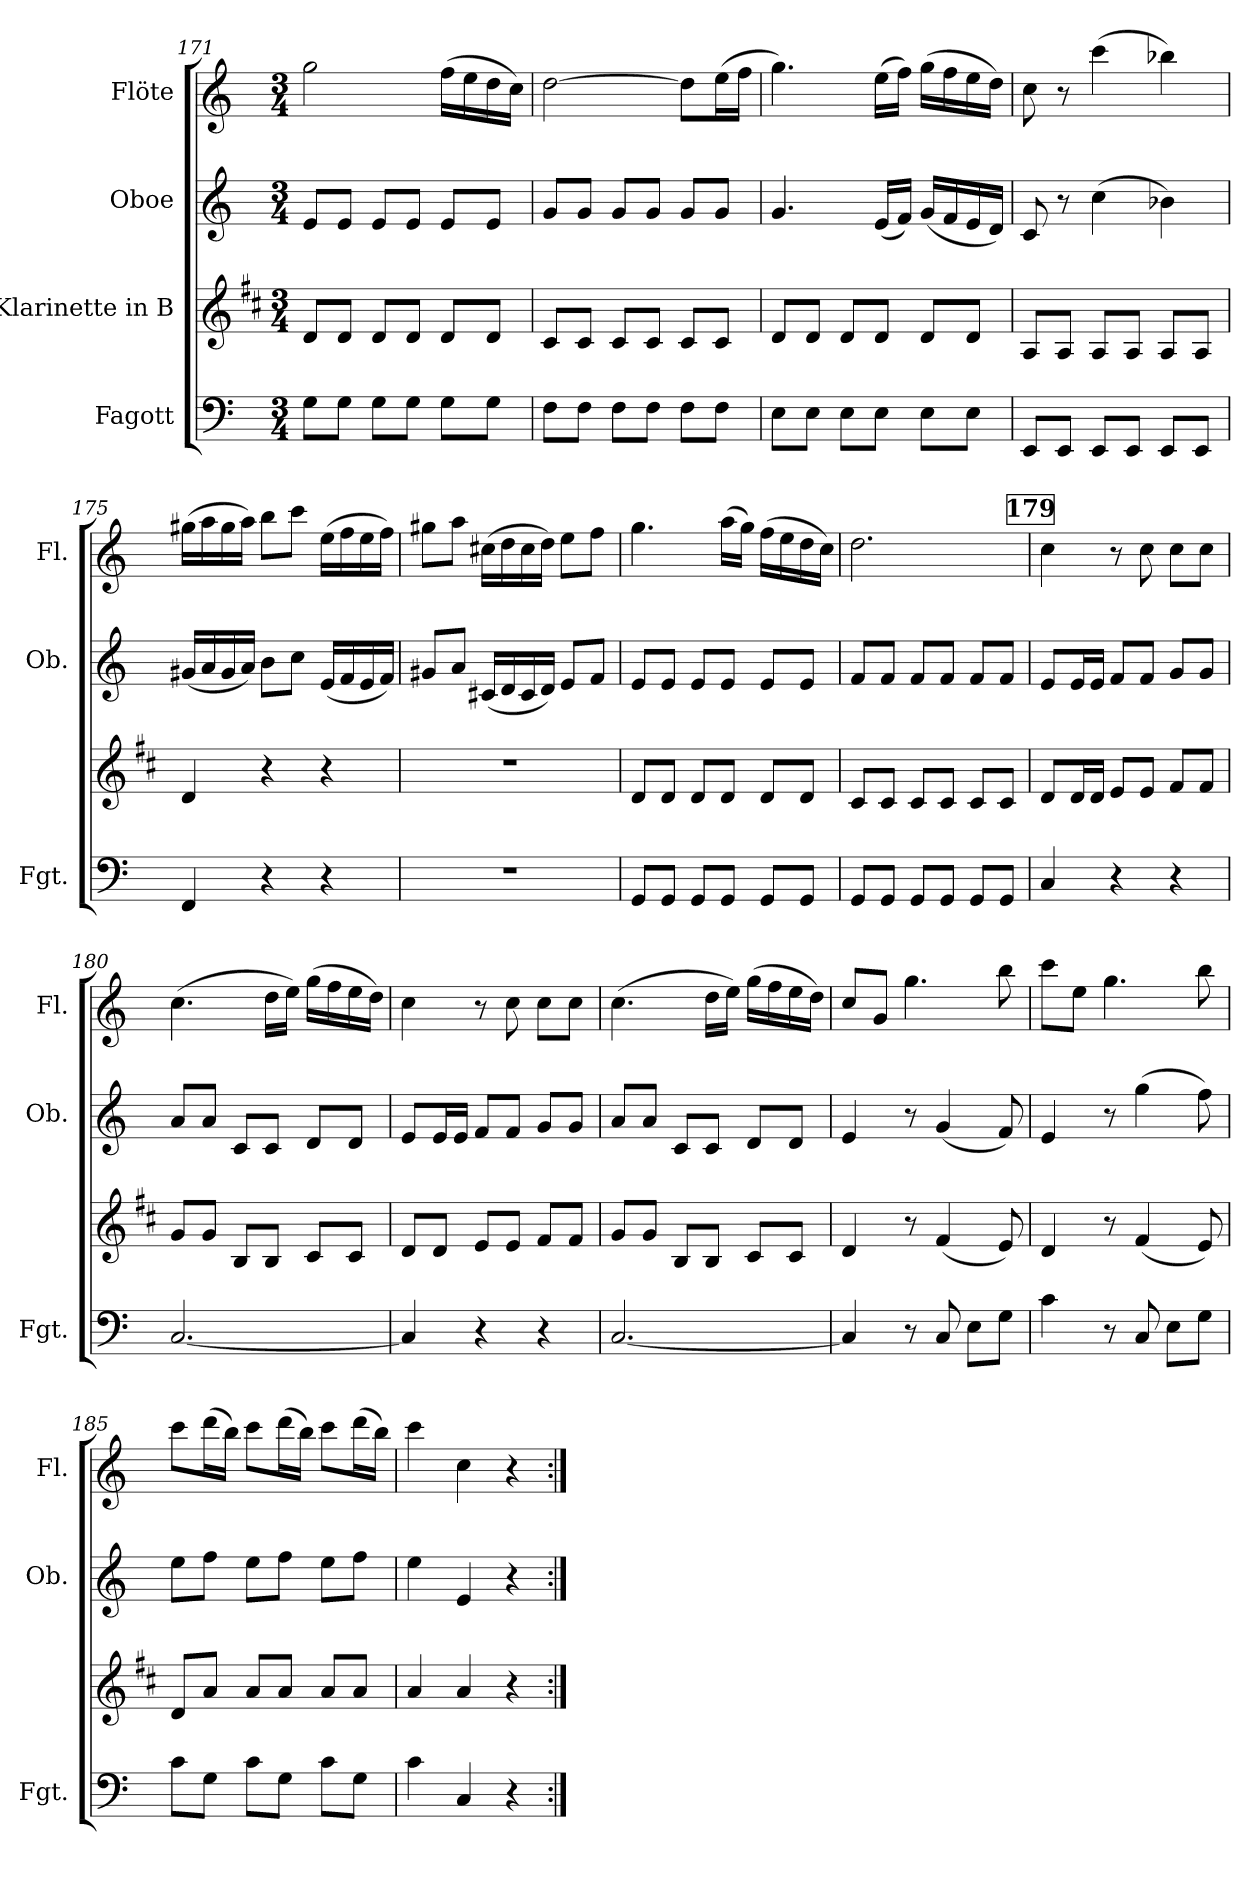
**kern	**kern	**kern	**kern
*part4	*part3	*part2	*part1
*staff4	*staff3	*staff2	*staff1
*I"Fagott	*I"Klarinette in B	*I"Oboe	*I"Flöte
*I'Fgt.	*	*I'Ob.	*I'Fl.
*clefF4	*clefG2	*clefG2	*clefG2
*	*ITrd1c2	*	*
*k[]	*k[]	*k[]	*k[]
*M3/4	*M3/4	*M3/4	*M3/4
=171	=171	=171	=171
8G\L	8c/L	8e/L	2gg\
8G\J	8c/J	8e/J	.
8G\L	8c/L	8e/L	.
8G\J	8c/J	8e/J	.
8G\L	8c/L	8e/L	(>16ff\LL
.	.	.	16ee\
8G\J	8c/J	8e/J	16dd\
.	.	.	16cc\JJ)
=172	=172	=172	=172
8F\L	8B/L	8g/L	[2dd\
8F\J	8B/J	8g/J	.
8F\L	8B/L	8g/L	.
8F\J	8B/J	8g/J	.
8F\L	8B/L	8g/L	8dd\L]
8F\J	8B/J	8g/J	(>16ee\L
.	.	.	16ff\JJ
=173	=173	=173	=173
8E\L	8c/L	4.g/	4.gg\)
8E\J	8c/J	.	.
8E\L	8c/L	.	.
8E\J	8c/J	(<16e/LL	(>16ee\LL
.	.	16f/JJ)	16ff\JJ)
8E\L	8c/L	(<16g/LL	(>16gg\LL
.	.	16f/	16ff\
8E\J	8c/J	16e/	16ee\
.	.	16d/JJ)	16dd\JJ)
=174	=174	=174	=174
8EE/L	8G/L	8c/	8cc\
8EE/J	8G/J	8r	8r
8EE/L	8G/L	(>4cc\	(>4ccc\
8EE/J	8G/J	.	.
8EE/L	8G/L	4b-X\)	4bb-X\)
8EE/J	8G/J	.	.
=175	=175	=175	=175
4FF/	4c/	(<16g#X/LL	(>16gg#X\LL
.	.	16a/	16aa\
.	.	16g#/	16gg#\
.	.	16a/JJ)	16aa\JJ)
4r	4r	8b\L	8bb\L
.	.	8cc\J	8ccc\J
4r	4r	(<16e/LL	(>16ee\LL
.	.	16f/	16ff\
.	.	16e/	16ee\
.	.	16f/JJ)	16ff\JJ)
=176	=176	=176	=176
2.r	2.r	8g#X/L	8gg#X\L
.	.	8a/J	8aa\J
.	.	(<16c#X/LL	(>16cc#X\LL
.	.	16d/	16dd\
.	.	16c#/	16cc#\
.	.	16d/JJ)	16dd\JJ)
.	.	8e/L	8ee\L
.	.	8f/J	8ff\J
!!LO:LB:g=z
=177	=177	=177	=177
8GG/L	8c/L	8e/L	4.gg\
8GG/J	8c/J	8e/J	.
8GG/L	8c/L	8e/L	.
8GG/J	8c/J	8e/J	(>16aa\LL
.	.	.	16gg\JJ)
8GG/L	8c/L	8e/L	(>16ff\LL
.	.	.	16ee\
8GG/J	8c/J	8e/J	16dd\
.	.	.	16cc\JJ)
=178	=178	=178	=178
8GG/L	8B/L	8f/L	2.dd\
8GG/J	8B/J	8f/J	.
8GG/L	8B/L	8f/L	.
8GG/J	8B/J	8f/J	.
8GG/L	8B/L	8f/L	.
8GG/J	8B/J	8f/J	.
!!LO:REH:place=s1:a:B:fs=14:t=179
=179	=179	=179	=179
4C/	8c/L	8e/L	4cc\
.	16c/L	16e/L	.
.	16c/JJ	16e/JJ	.
4r	8d/L	8f/L	8r
.	8d/J	8f/J	8cc\
4r	8e/L	8g/L	8cc\L
.	8e/J	8g/J	8cc\J
=180	=180	=180	=180
[2.C/	8f/L	8a/L	(>4.cc\
.	8f/J	8a/J	.
.	8A/L	8c/L	.
.	8A/J	8c/J	16dd\LL
.	.	.	16ee\JJ)
.	8B/L	8d/L	(>16gg\LL
.	.	.	16ff\
.	8B/J	8d/J	16ee\
.	.	.	16dd\JJ)
=181	=181	=181	=181
4C/]	8c/L	8e/L	4cc\
.	8c/J	16e/L	.
.	.	16e/JJ	.
4r	8d/L	8f/L	8r
.	8d/J	8f/J	8cc\
4r	8e/L	8g/L	8cc\L
.	8e/J	8g/J	8cc\J
=182	=182	=182	=182
[2.C/	8f/L	8a/L	(>4.cc\
.	8f/J	8a/J	.
.	8A/L	8c/L	.
.	8A/J	8c/J	16dd\LL
.	.	.	16ee\JJ)
.	8B/L	8d/L	(>16gg\LL
.	.	.	16ff\
.	8B/J	8d/J	16ee\
.	.	.	16dd\JJ)
=183	=183	=183	=183
4C/]	4c/	4e/	8cc/L
.	.	.	8g/J
8r	8r	8r	4.gg\
8C/	(<4e/	(<4g/	.
8E\L	.	.	.
8G\J	8d/)	8f/)	8bb\
=184	=184	=184	=184
4c\	4c/	4e/	8ccc\L
.	.	.	8ee\J
8r	8r	8r	4.gg\
8C/	(<4e/	(>4gg\	.
8E\L	.	.	.
8G\J	8d/)	8ff\)	8bb\
!!LO:LB:g=z
=185	=185	=185	=185
8c\L	8c/L	8ee\L	8ccc\L
8G\J	8g/J	8ff\J	(>16ddd\L
.	.	.	16bb\JJ)
8c\L	8g/L	8ee\L	8ccc\L
8G\J	8g/J	8ff\J	(>16ddd\L
.	.	.	16bb\JJ)
8c\L	8g/L	8ee\L	8ccc\L
8G\J	8g/J	8ff\J	(>16ddd\L
.	.	.	16bb\JJ)
=186	=186	=186	=186
4c\	4g/	4ee\	4ccc\
4C/	4g/	4e/	4cc\
4r	4r	4r	4r
=:|!	=:|!	=:|!	=:|!
*-	*-	*-	*-
